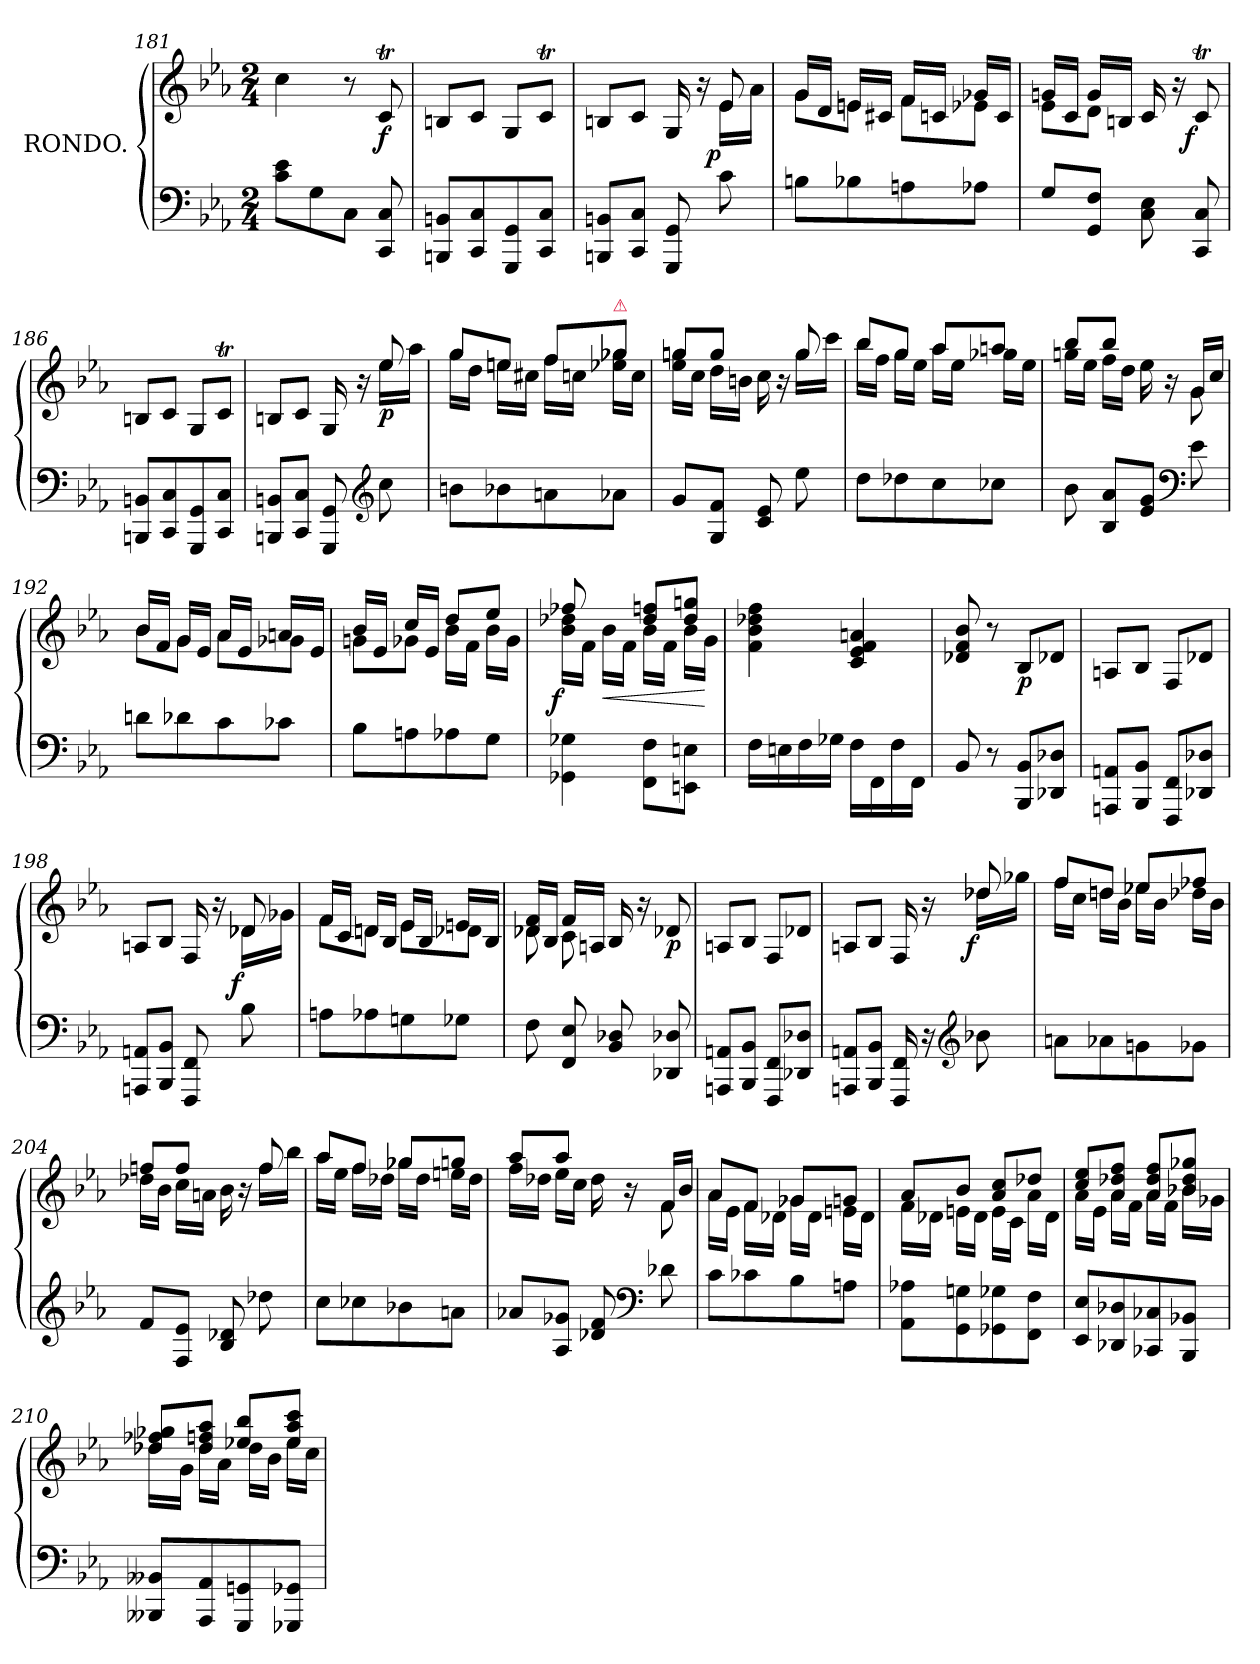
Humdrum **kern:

**kern	**kern	**dynam
*part1	*part1	*part1
*staff2	*staff1	*staff1/2
*I"RONDO.	*	*
*clefF4	*clefG2	*
*k[b-e-a-]	*k[b-e-a-]	*
*M2/4	*M2/4	*
=181	=181	=181
8c\ 8e-\L	4cc	.
8G	.	.
8CJ	8r	.
!	!	!LO:DY:b
8CC 8C	8cT	f
=182	=182	=182
8BBBn 8BBnL	8Bn/L	.
8CC 8C	8cJ	.
8GGG 8GG	8GL	.
8CC 8CJ	8cTJ	.
=183	=183	=183
*	*^	*
8BBBn/ 8BBn/L	8BnL	4.ryy	.
8CC 8CJ	8cJ	.	.
8GGG/ 8GG/	16G	.	.
.	16r	.	.
!	!	!	!LO:DY:b:rj
8c	8e-/	16e-\LL	p
.	.	16a-JJ	.
=184	=184	=184	=184
8Bn\L	16g/LL	8g\L	.
.	16dJJ	.	.
8B-X	16en/LL	8en\J	.
.	16c#XJJ	.	.
8An	16f/LL	8f\L	.
.	16cnJJ	.	.
8A-XJ	16g-X/LL	8e-XJ	.
.	16cJJ	.	.
=185	=185	=185	=185
8GL	16gn/LL	8e-\L	.
.	16cJJ	.	.
8GG 8FJ	16g/LL	8d\J	.
.	16BnJJ	.	.
8C\ 8E-\	16c	4ryy	.
.	16r	.	.
!	!	!	!LO:DY:b:rj
8CC 8C	8cT	.	f
*	*v	*v	*
=186	=186	=186
8BBBn 8BBnL	8BnL	.
8CC 8C	8cJ	.
8GGG 8GG	8GL	.
8CC 8CJ	8cTJ	.
=187	=187	=187
*	*^	*
8BBBn 8BBnL	8BnL	4.ryy	.
8CC 8CJ	8cJ	.	.
8GGG 8GG	16G	.	.
.	16r	.	.
*clefG2	*	*	*
!	!	!	!LO:DY:b
8cc\	8ee-/	16ee-\LL	p
.	.	16aa-JJ	.
=188	=188	=188	=188
8bn\L	8ggL	16ggLL	.
.	.	16ddJJ	.
8b-X	8eenJ	16eenLL	.
.	.	16cc#XJJ	.
8an	8ffL	16ffLL	.
.	.	16ccnJJ	.
!	!LO:TX:a:color=crimson:t=⚠	!	!
8a-XJ	8gg-XJ	16ee-X 16gg-XLL	.
.	.	16ccJJ	.
=189	=189	=189	=189
8gL	8ggnL	16ee- 16ggnLL	.
.	.	16ccJJ	.
8G 8fJ	8ggJ	16ddLL	.
.	.	16bnJJ	.
8c/ 8e-/	8ryy	16cc	.
.	.	16r	.
8ee-\	8gg/	16ggLL	.
.	.	16cccJJ	.
=190	=190	=190	=190
8ddL	8bb-L	16bb-LL	.
.	.	16ffJJ	.
8dd-X	8ggJ	16ggLL	.
.	.	16ee-JJ	.
8cc	8aa-L	16aa-LL	.
.	.	16ee-JJ	.
8cc-XJ	8aanJ	16gg-XLL	.
.	.	16ee-JJ	.
=191	=191	=191	=191
8b-\	8bb-L	16ggnLL	.
.	.	16ee-JJ	.
8B-/ 8a-/L	8bb-J	16ffLL	.
.	.	16ddJJ	.
8e- 8gJ	8ryy	16ee-	.
.	.	16r	.
*clefF4	*	*	*
8e-	16gLL	8g	.
.	16ccJJ	.	.
=192	=192	=192	=192
8dn\L	16b-/LL	8b-\L	.
.	16fJJ	.	.
8d-X	16g/LL	8gJ	.
.	16e-JJ	.	.
8c	16a-/LL	8a-\L	.
.	16e-JJ	.	.
8c-XJ	16an/LL	8g-XJ	.
.	16e-JJ	.	.
=193	=193	=193	=193
8B-\L	16b-/LL	8gn\L	.
.	16e-JJ	.	.
8An	16cc/LL	8g-XJ	.
.	16e-JJ	.	.
8A-X	8dd/L	16b-\LL	.
.	.	16fJJ	.
8GJ	8ee-J	16b-\LL	.
.	.	16g-JJ	.
=194	=194	=194	=194
!	!	!	!LO:DY:b:rj
4GG-X\ 4G-X\	8ff-X	16b- 16dd-XLL	f
.	.	16fJJ	.
!	!	!	!LO:HP:b
.	8ryy	16b-\LL	<
.	.	16fJJ	.
8FF\ 8F\L	8dd- 8ffnL	16b-LL	.
.	.	16fJJ	.
8EEn 8EnJ	8dd- 8ggnJ	16b-LL	.
.	.	16gJJ	[
*	*v	*v	*
=195	=195	=195
16FLL	4f\ 4b-\ 4dd-X\ 4ff\	.
16En	.	.
16F	.	.
16G-XJJ	.	.
16F\LL	4c/ 4e-/ 4f/ 4an/	.
16FF	.	.
16F	.	.
16FFJJ	.	.
=196	=196	=196
8BB-/	8d-X/ 8f/ 8b-/	.
8r	8r	.
!	!	!LO:DY:b
8BBB-/ 8BB-/L	8B-L	p
8DD-X 8D-XJ	8d-XJ	.
=197	=197	=197
8AAAn 8AAnL	8AnL	.
8BBB- 8BB-J	8B-J	.
8FFF 8FFL	8FL	.
8DD-X 8D-XJ	8d-XJ	.
=198	=198	=198
*	*^	*
8AAAn 8AAnL	8AnL	4.ryy	.
8BBB- 8BB-J	8B-J	.	.
8FFF/ 8FF/	16F	.	.
.	16r	.	.
!	!	!	!LO:DY:b:rj
8B-\	8d-X/	16d-X\LL	f
.	.	16g-XJJ	.
=199	=199	=199	=199
8AnL	16f/LL	8f\L	.
.	16cJJ	.	.
8A-X	16dn/LL	8dnJ	.
.	16B-JJ	.	.
8Gn	16e-/LL	8e-\L	.
.	16B-JJ	.	.
8G-XJ	16en/LL	8d-XJ	.
.	16B-JJ	.	.
=200	=200	=200	=200
8F\	16d-X/ 16f/LL	8d-X\	.
.	16B-JJ	.	.
8FF/ 8E-/	16f/LL	8c\	.
.	16AnJJ	.	.
8BB-/ 8D-X/	16B-	4ryy	.
.	16r	.	.
!	!	!	!LO:DY:b
8DD-X/ 8D-X/	8d-X	.	p
*	*v	*v	*
=201	=201	=201
8AAAn 8AAnL	8AnL	.
8BBB- 8BB-J	8B-J	.
8FFF 8FFL	8FL	.
8DD-X 8D-XJ	8d-XJ	.
=202	=202	=202
*	*^	*
8AAAn 8AAnL	8An/L	4.ryy	.
8BBB- 8BB-J	8B-J	.	.
16FFF 16FF	16F	.	.
16r	16r	.	.
*clefG2	*	*	*
!	!	!	!LO:DY:b:rj
8b-X\	8dd-X/	16dd-X\LL	f
.	.	16gg-XJJ	.
=203	=203	=203	=203
8an\L	8ffL	16ffLL	.
.	.	16ccJJ	.
8a-X	8ddnJ	16ddnLL	.
.	.	16b-JJ	.
8gn	8ee-XL	16ee-XLL	.
.	.	16b-JJ	.
8g-XJ	8ff-XJ	16dd-XLL	.
.	.	16b-JJ	.
=204	=204	=204	=204
8f/L	8ffnL	16dd-XLL	.
.	.	16b-JJ	.
8F 8e-J	8ffJ	16ccLL	.
.	.	16anJJ	.
8B- 8d-X	8ryy	16b-\	.
.	.	16r	.
8dd-X\	8ff/	16ff\LL	.
.	.	16bb-JJ	.
=205	=205	=205	=205
8cc\L	8aa-L	16aa-LL	.
.	.	16ee-JJ	.
8cc-X	8ffJ	16ffLL	.
.	.	16dd-XJJ	.
8b-X	8gg-XL	16gg-XLL	.
.	.	16dd-JJ	.
8anJ	8ggnJ	16eenLL	.
.	.	16dd-JJ	.
=206	=206	=206	=206
8a-X/L	8aa-L	16ffLL	.
.	.	16dd-XJJ	.
8A- 8g-XJ	8aa-J	16ee-LL	.
.	.	16ccJJ	.
8d-X/ 8f/	8ryy	16dd-	.
.	.	16r	.
*clefF4	*	*	*
8d-X\	16fLL	8f	.
.	16b-JJ	.	.
=207	=207	=207	=207
8c\L	8a-L	16a-LL	.
.	.	16e-JJ	.
8c-X	8fJ	16fLL	.
.	.	16d-XJJ	.
8B-	8g-XL	16g-XLL	.
.	.	16d-JJ	.
8AnJ	8gnJ	16enLL	.
.	.	16d-JJ	.
=208	=208	=208	=208
8AA-\ 8A-X\L	8a-L	16fLL	.
.	.	16d-XJJ	.
8GG 8Gn	8b-J	16enLL	.
.	.	16d-JJ	.
8GG-X 8G-X	8a- 8ccL	16eLL	.
.	.	16cJJ	.
8FF 8FJ	8dd-XJ	16a-LL	.
.	.	16d-JJ	.
=209	=209	=209	=209
8EE-/ 8E-/L	8cc 8ee-L	16a-LL	.
.	.	16e-JJ	.
8DD-X 8D-X	8a- 8dd-X 8ffJ	16a-LL	.
.	.	16fJJ	.
8CC-X 8C-X	8a- 8dd- 8ffL	16a-LL	.
.	.	16fJJ	.
8BBB- 8BB-XJ	8b-X 8dd- 8gg-XJ	16b-XLL	.
.	.	16g-XJJ	.
=210	=210	=210	=210
8BBB--X/ 8BB--X/L	8dd-X 8ff-X 8gg-XL	16dd-XLL	.
.	.	16gJJ	.
8AAA- 8AA-	8dd- 8ffn 8aa-J	16dd-LL	.
.	.	16a-JJ	.
8GGG 8GGn	8ee-X 8bb-L	16dd-LL	.
.	.	16b-JJ	.
8GGG-X 8GG-XJ	8ee- 8aa- 8cccJ	16ee-LL	.
.	.	16ccJJ	.
*	*v	*v	*
=	=	=
*-	*-	*-
